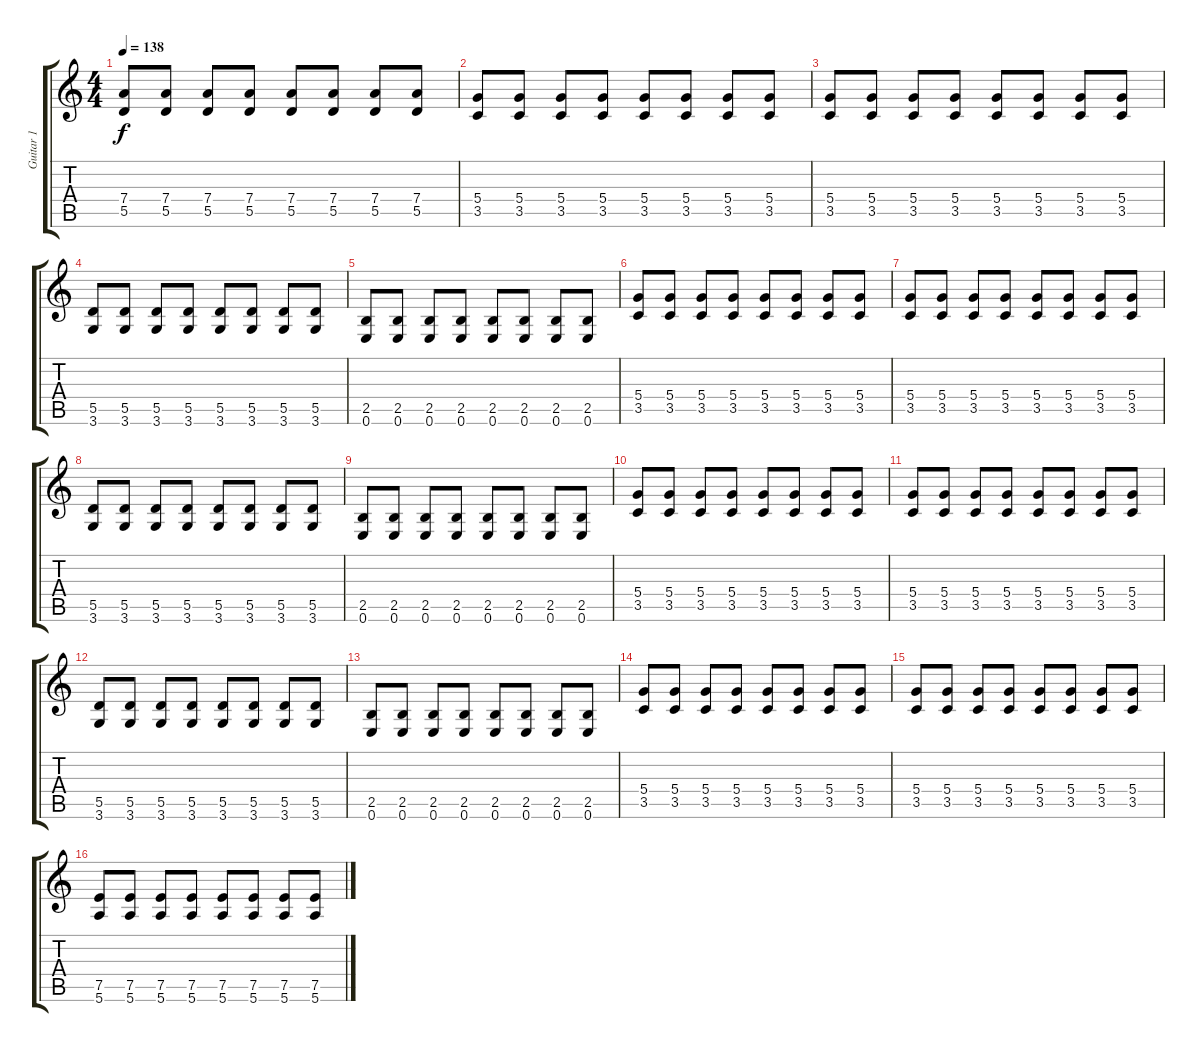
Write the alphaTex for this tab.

\track ("Guitar 1" "Guitar 1") {instrument overdrivenguitar}
\staff {score tabs}
\tuning (E4 B3 G3 D3 A2 E2) {hide}
\ts (4 4)
\tempo 138
\clef g2
\ks c
(7.4 5.5).8{dy f} (7.4 5.5).8 (7.4 5.5).8 (7.4 5.5).8 (7.4 5.5).8 (7.4 5.5).8 (7.4 5.5).8 (7.4 5.5).8 |
(5.4 3.5).8 (5.4 3.5).8 (5.4 3.5).8 (5.4 3.5).8 (5.4 3.5).8 (5.4 3.5).8 (5.4 3.5).8 (5.4 3.5).8 |
(5.4 3.5).8 (5.4 3.5).8 (5.4 3.5).8 (5.4 3.5).8 (5.4 3.5).8 (5.4 3.5).8 (5.4 3.5).8 (5.4 3.5).8 |
(5.5 3.6).8 (5.5 3.6).8 (5.5 3.6).8 (5.5 3.6).8 (5.5 3.6).8 (5.5 3.6).8 (5.5 3.6).8 (5.5 3.6).8 |
(2.5 0.6).8 (2.5 0.6).8 (2.5 0.6).8 (2.5 0.6).8 (2.5 0.6).8 (2.5 0.6).8 (2.5 0.6).8 (2.5 0.6).8 |
(5.4 3.5).8 (5.4 3.5).8 (5.4 3.5).8 (5.4 3.5).8 (5.4 3.5).8 (5.4 3.5).8 (5.4 3.5).8 (5.4 3.5).8 |
(5.4 3.5).8 (5.4 3.5).8 (5.4 3.5).8 (5.4 3.5).8 (5.4 3.5).8 (5.4 3.5).8 (5.4 3.5).8 (5.4 3.5).8 |
(5.5 3.6).8 (5.5 3.6).8 (5.5 3.6).8 (5.5 3.6).8 (5.5 3.6).8 (5.5 3.6).8 (5.5 3.6).8 (5.5 3.6).8 |
(2.5 0.6).8 (2.5 0.6).8 (2.5 0.6).8 (2.5 0.6).8 (2.5 0.6).8 (2.5 0.6).8 (2.5 0.6).8 (2.5 0.6).8 |
(5.4 3.5).8 (5.4 3.5).8 (5.4 3.5).8 (5.4 3.5).8 (5.4 3.5).8 (5.4 3.5).8 (5.4 3.5).8 (5.4 3.5).8 |
(5.4 3.5).8 (5.4 3.5).8 (5.4 3.5).8 (5.4 3.5).8 (5.4 3.5).8 (5.4 3.5).8 (5.4 3.5).8 (5.4 3.5).8 |
(5.5 3.6).8 (5.5 3.6).8 (5.5 3.6).8 (5.5 3.6).8 (5.5 3.6).8 (5.5 3.6).8 (5.5 3.6).8 (5.5 3.6).8 |
(2.5 0.6).8 (2.5 0.6).8 (2.5 0.6).8 (2.5 0.6).8 (2.5 0.6).8 (2.5 0.6).8 (2.5 0.6).8 (2.5 0.6).8 |
(5.4 3.5).8 (5.4 3.5).8 (5.4 3.5).8 (5.4 3.5).8 (5.4 3.5).8 (5.4 3.5).8 (5.4 3.5).8 (5.4 3.5).8 |
(5.4 3.5).8 (5.4 3.5).8 (5.4 3.5).8 (5.4 3.5).8 (5.4 3.5).8 (5.4 3.5).8 (5.4 3.5).8 (5.4 3.5).8 |
(7.5 5.6).8 (7.5 5.6).8 (7.5 5.6).8 (7.5 5.6).8 (7.5 5.6).8 (7.5 5.6).8 (7.5 5.6).8 (7.5 5.6).8
